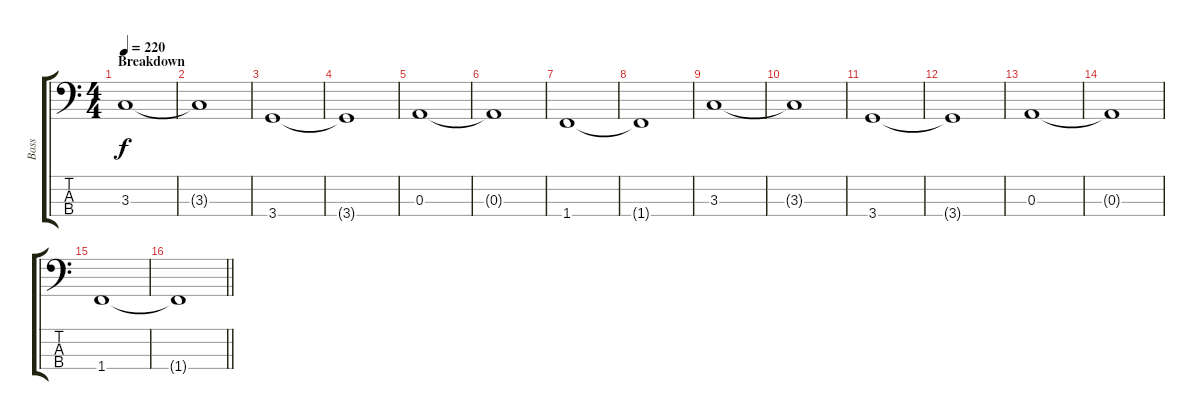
\track ("Bass" "Bass") {instrument electricbasspick}
\staff {score tabs}
\tuning (G2 D2 A1 E1) {hide}
\ts (4 4)
\section ("" "Breakdown")
\tempo 220
\clef f4
\ks c
3.3.1{dy f} |
3.3{t}.1 |
3.4.1 |
3.4{t}.1 |
0.3.1 |
0.3{t}.1 |
1.4.1 |
1.4{t}.1 |
3.3.1 |
3.3{t}.1 |
3.4.1 |
3.4{t}.1 |
0.3.1 |
0.3{t}.1 |
1.4.1 |
\barLineRight lightlight
1.4{t}.1
